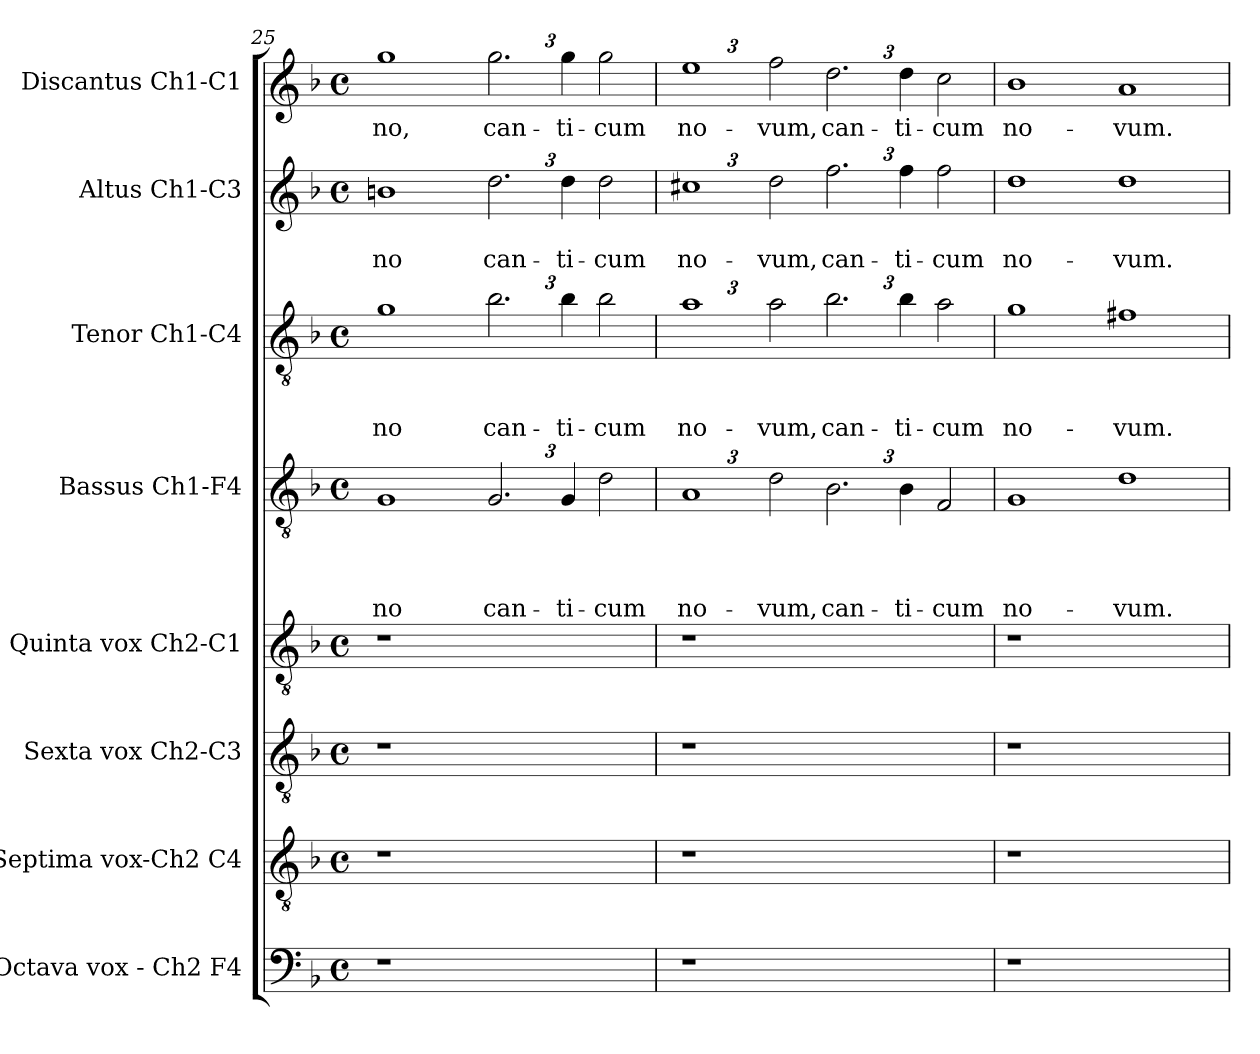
**kern	**kern	**kern	**kern	**kern	**text	**text	**text	**text	**kern	**text	**text	**text	**kern	**text	**text	**kern	**text
*part8	*part7	*part6	*part5	*part4	*part4	*part4	*part4	*part4	*part3	*part3	*part3	*part3	*part2	*part2	*part2	*part1	*part1
*staff8	*staff7	*staff6	*staff5	*staff4	*staff4	*staff4	*staff4	*staff4	*staff3	*staff3	*staff3	*staff3	*staff2	*staff2	*staff2	*staff1	*staff1
*I"Octava vox - Ch2 F4	*I"Septima  vox-Ch2 C4	*I"Sexta vox  Ch2-C3	*I"Quinta vox  Ch2-C1	*I"Bassus  Ch1-F4	*	*	*	*	*I"Tenor Ch1-C4	*	*	*	*I"Altus  Ch1-C3	*	*	*I"Discantus  Ch1-C1	*
*	*	*	*	*I'B	*	*	*	*	*I'T	*	*	*	*I'A	*	*	*I'D	*
!!LO:PB:g=z
*clefF4	*clefGv2	*clefGv2	*clefGv2	*clefGv2	*	*	*	*	*clefGv2	*	*	*	*clefG2	*	*	*clefG2	*
*k[b-]	*k[b-]	*k[b-]	*k[b-]	*k[b-]	*	*	*	*	*k[b-]	*	*	*	*k[b-]	*	*	*k[b-]	*
*F:	*F:	*F:	*F:	*F:	*	*	*	*	*F:	*	*	*	*F:	*	*	*F:	*
*M4/4	*M4/4	*M4/4	*M4/4	*M4/4	*	*	*	*	*M4/4	*	*	*	*M4/4	*	*	*M4/4	*
*met(c)	*met(c)	*met(c)	*met(c)	*met(c)	*	*	*	*	*met(c)	*	*	*	*met(c)	*	*	*met(c)	*
=25	=25	=25	=25	=25	=25	=25	=25	=25	=25	=25	=25	=25	=25	=25	=25	=25	=25
!	!	!	!	!	!	!	!	!LO:LY:b	!	!	!	!LO:LY:b	!	!	!LO:LY:b	!	!LO:LY:b
1r	1r	1r	1r	1G	.	.	.	-no	1g	.	.	-no	1bn	.	-no	1gg	-no,
*	*	*	*	*Xbrackettup	*	*	*	*	*	*	*	*	*	*	*	*	*
!	!	!	!	!	!	!	!	!LO:LY:b	!	!	!	!	!	!	!	!	!
*	*	*	*	*	*	*	*	*	*Xbrackettup	*	*	*	*	*	*	*	*
!	!	!	!	!	!	!	!	!	!	!	!	!LO:LY:b	!	!	!	!	!
*	*	*	*	*	*	*	*	*	*	*	*	*	*Xbrackettup	*	*	*	*
!	!	!	!	!	!	!	!	!	!	!	!	!	!	!	!LO:LY:b	!	!
*	*	*	*	*	*	*	*	*	*	*	*	*	*	*	*	*Xbrackettup	*
!	!	!	!	!	!	!	!	!	!	!	!	!	!	!	!	!	!LO:LY:b
1ryy	1ryy	1ryy	1ryy	3.G/	.	.	.	can-	3.b-\	.	.	can-	3.dd\	.	can-	3.gg\	can-
!	!	!	!	!	!	!	!	!LO:LY:b	!	!	!	!LO:LY:b	!	!	!LO:LY:b	!	!LO:LY:b
.	.	.	.	6G/	.	.	.	-ti-	6b-\	.	.	-ti-	6dd\	.	-ti-	6gg\	-ti-
!	!	!	!	!	!	!	!	!LO:LY:b	!	!	!	!LO:LY:b	!	!	!LO:LY:b	!	!LO:LY:b
.	.	.	.	3d\	.	.	.	-cum	3b-\	.	.	-cum	3dd\	.	-cum	3gg\	-cum
=26	=26	=26	=26	=26	=26	=26	=26	=26	=26	=26	=26	=26	=26	=26	=26	=26	=26
!	!	!	!	!	!	!	!	!LO:LY:b	!	!	!	!LO:LY:b	!	!	!LO:LY:b	!	!LO:LY:b
1r	1r	1r	1r	3%2A/	.	.	.	no-	3%2a\	.	.	no-	3%2cc#\	.	no-	3%2ee\	no-
!	!	!	!	!	!	!	!	!LO:LY:b	!	!	!	!LO:LY:b	!	!	!LO:LY:b	!	!LO:LY:b
.	.	.	.	3d\	.	.	.	-vum,	3a\	.	.	-vum,	3dd\	.	-vum,	3ff\	-vum,
!	!	!	!	!	!	!	!	!LO:LY:b	!	!	!	!LO:LY:b	!	!	!LO:LY:b	!	!LO:LY:b
1ryy	1ryy	1ryy	1ryy	3.B-\	.	.	.	can-	3.b-\	.	.	can-	3.ff\	.	can-	3.dd\	can-
!	!	!	!	!	!	!	!	!LO:LY:b	!	!	!	!LO:LY:b	!	!	!LO:LY:b	!	!LO:LY:b
.	.	.	.	6B-\	.	.	.	-ti-	6b-\	.	.	-ti-	6ff\	.	-ti-	6dd\	-ti-
!	!	!	!	!	!	!	!	!LO:LY:b	!	!	!	!LO:LY:b	!	!	!LO:LY:b	!	!LO:LY:b
.	.	.	.	3F/	.	.	.	-cum	3a\	.	.	-cum	3ff\	.	-cum	3cc\	-cum
=27	=27	=27	=27	=27	=27	=27	=27	=27	=27	=27	=27	=27	=27	=27	=27	=27	=27
!	!	!	!	!	!	!	!	!LO:LY:b	!	!	!	!LO:LY:b	!	!	!LO:LY:b	!	!LO:LY:b
1r	1r	1r	1r	1G	.	.	.	no-	1g	.	.	no-	1dd	.	no-	1b-	no-
!	!	!	!	!	!	!	!	!LO:LY:b	!	!	!	!LO:LY:b	!	!	!LO:LY:b	!	!LO:LY:b
1ryy	1ryy	1ryy	1ryy	1d	.	.	.	-vum.	1f#X	.	.	-vum.	1dd	.	-vum.	1a	-vum.
=	=	=	=	=	=	=	=	=	=	=	=	=	=	=	=	=	=
*-	*-	*-	*-	*-	*-	*-	*-	*-	*-	*-	*-	*-	*-	*-	*-	*-	*-
